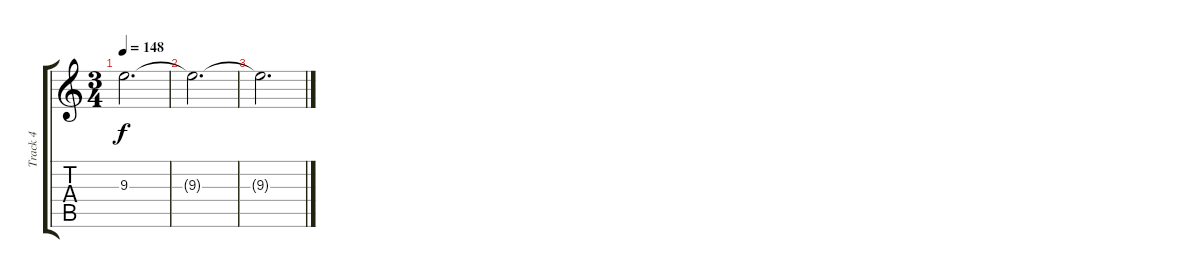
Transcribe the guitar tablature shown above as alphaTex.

\track ("Track 4" "Track 4") {instrument electricguitarjazz}
\staff {score tabs}
\tuning (E4 B3 G3 D3 A2 E2) {hide}
\ts (3 4)
\tempo 148
\clef g2
\ks c
9.3{t}.2{d dy f} |
9.3{t}.2{d} |
9.3{t}.2{d}
